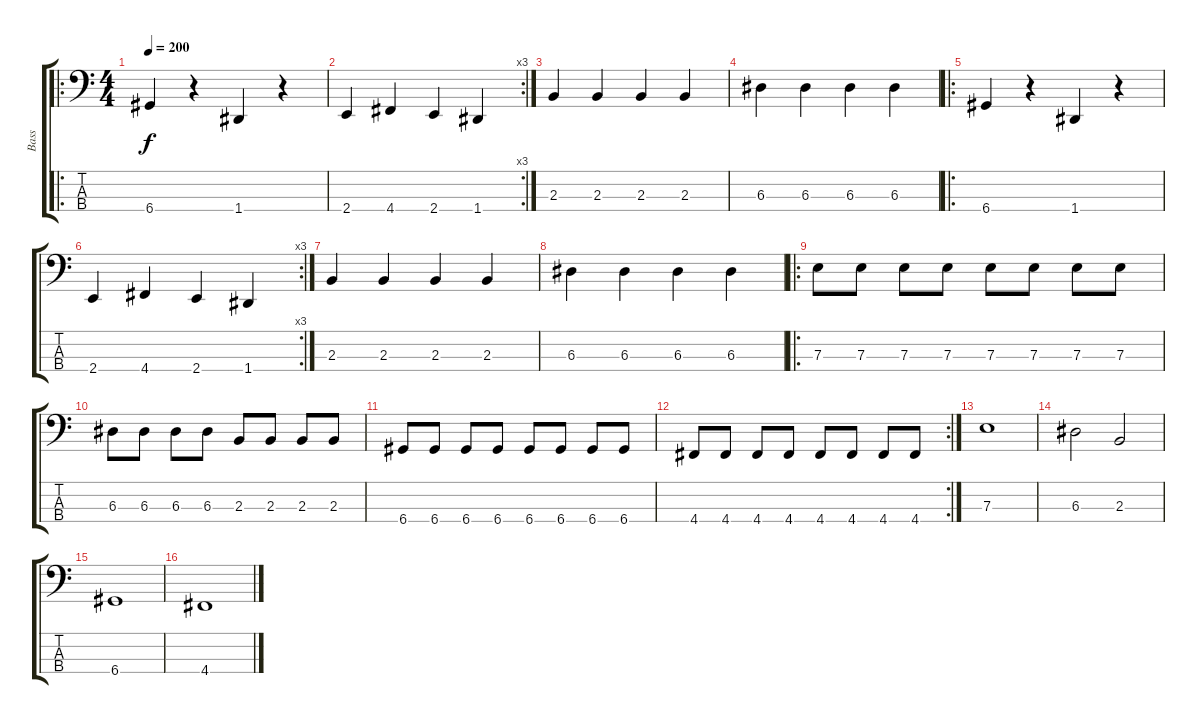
\track ("Bass" "Bass") {instrument electricbassfinger}
\staff {score tabs}
\tuning (G2 D2 A1 D1) {hide}
\ro
\ts (4 4)
\tempo 200
\clef f4
\ks c
6.4.4{dy f} r.4 1.4.4 r.4 |
\rc 3
2.4.4 4.4.4 2.4.4 1.4.4 |
2.3.4 2.3.4 2.3.4 2.3.4 |
6.3.4 6.3.4 6.3.4 6.3.4 |
\ro
6.4.4 r.4 1.4.4 r.4 |
\rc 3
2.4.4 4.4.4 2.4.4 1.4.4 |
2.3.4 2.3.4 2.3.4 2.3.4 |
6.3.4 6.3.4 6.3.4 6.3.4 |
\ro
7.3.8 7.3.8 7.3.8 7.3.8 7.3.8 7.3.8 7.3.8 7.3.8 |
6.3.8 6.3.8 6.3.8 6.3.8 2.3.8 2.3.8 2.3.8 2.3.8 |
6.4.8 6.4.8 6.4.8 6.4.8 6.4.8 6.4.8 6.4.8 6.4.8 |
\rc 2
4.4.8 4.4.8 4.4.8 4.4.8 4.4.8 4.4.8 4.4.8 4.4.8 |
7.3.1 |
6.3.2 2.3.2 |
6.4.1 |
4.4.1
